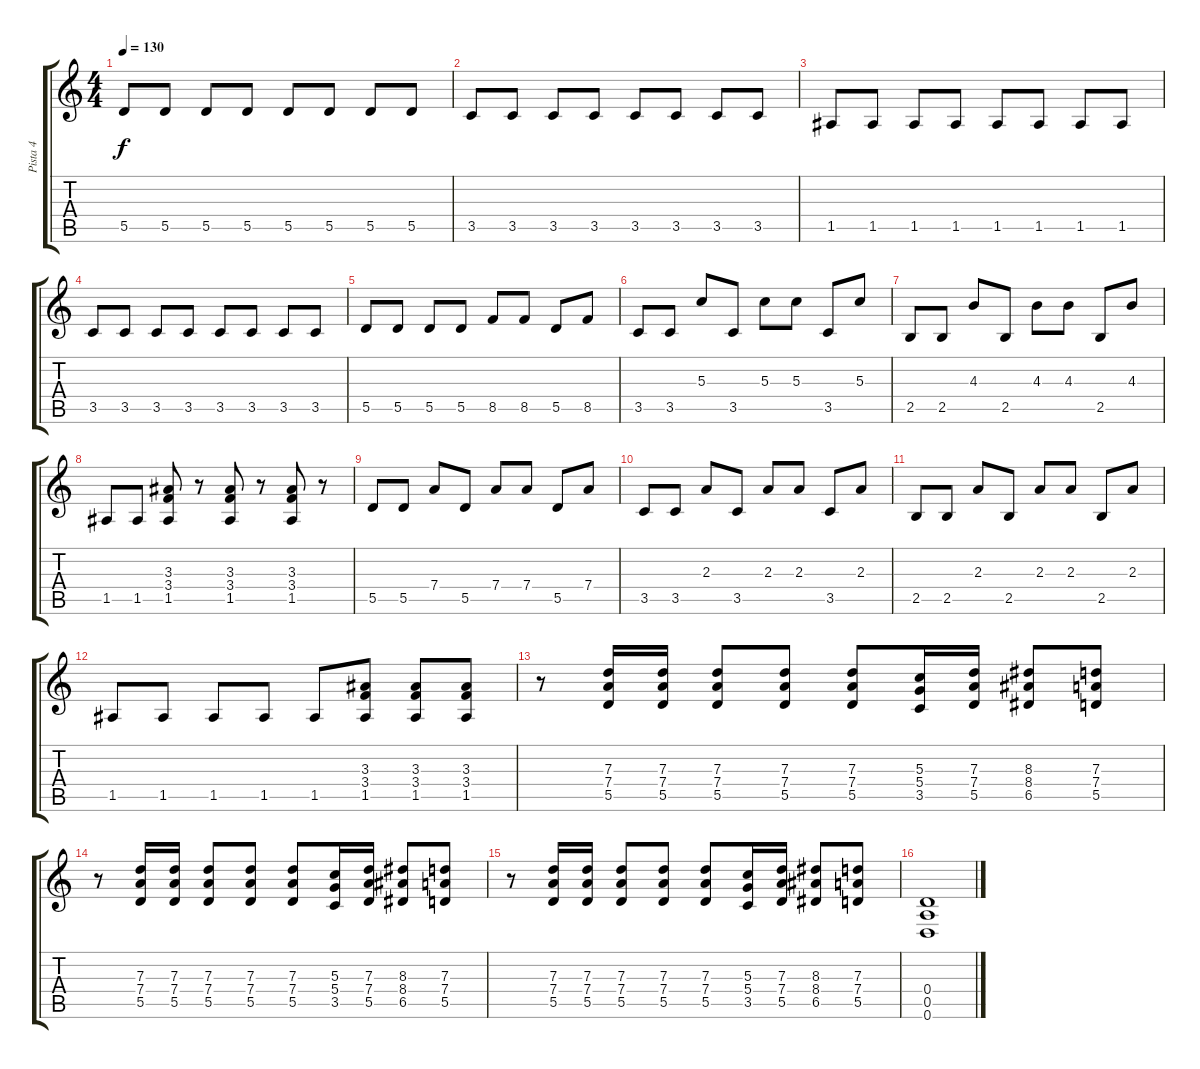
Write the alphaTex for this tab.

\track ("Pista 4" "Pista 4") {instrument distortionguitar}
\staff {score tabs}
\tuning (E4 B3 G3 D3 A2 D2) {hide}
\ts (4 4)
\tempo 130
\clef g2
\ks c
5.5.8{dy f} 5.5.8 5.5.8 5.5.8 5.5.8 5.5.8 5.5.8 5.5.8 |
3.5.8 3.5.8 3.5.8 3.5.8 3.5.8 3.5.8 3.5.8 3.5.8 |
1.5.8 1.5.8 1.5.8 1.5.8 1.5.8 1.5.8 1.5.8 1.5.8 |
3.5.8 3.5.8 3.5.8 3.5.8 3.5.8 3.5.8 3.5.8 3.5.8 |
5.5.8 5.5.8 5.5.8 5.5.8 8.5.8 8.5.8 5.5.8 8.5.8 |
3.5.8 3.5.8 5.3.8 3.5.8 5.3.8 5.3.8 3.5.8 5.3.8 |
2.5.8 2.5.8 4.3.8 2.5.8 4.3.8 4.3.8 2.5.8 4.3.8 |
1.5.8 1.5.8 (3.3 3.4 1.5).8 r.8 (3.3 3.4 1.5).8 r.8 (3.3 3.4 1.5).8 r.8 |
5.5.8 5.5.8 7.4.8 5.5.8 7.4.8 7.4.8 5.5.8 7.4.8 |
3.5.8 3.5.8 2.3.8 3.5.8 2.3.8 2.3.8 3.5.8 2.3.8 |
2.5.8 2.5.8 2.3.8 2.5.8 2.3.8 2.3.8 2.5.8 2.3.8 |
1.5.8 1.5.8 1.5.8 1.5.8 1.5.8 (3.3 3.4 1.5).8 (3.3 3.4 1.5).8 (3.3 3.4 1.5).8 |
r.8 (7.3 7.4 5.5).16 (7.3 7.4 5.5).16 (7.3 7.4 5.5).8 (7.3 7.4 5.5).8 (7.3 7.4 5.5).8 (5.3 5.4 3.5).16 (7.3 7.4 5.5).16 (8.3 8.4 6.5).8 (7.3 7.4 5.5).8 |
r.8 (7.3 7.4 5.5).16 (7.3 7.4 5.5).16 (7.3 7.4 5.5).8 (7.3 7.4 5.5).8 (7.3 7.4 5.5).8 (5.3 5.4 3.5).16 (7.3 7.4 5.5).16 (8.3 8.4 6.5).8 (7.3 7.4 5.5).8 |
r.8 (7.3 7.4 5.5).16 (7.3 7.4 5.5).16 (7.3 7.4 5.5).8 (7.3 7.4 5.5).8 (7.3 7.4 5.5).8 (5.3 5.4 3.5).16 (7.3 7.4 5.5).16 (8.3 8.4 6.5).8 (7.3 7.4 5.5).8 |
(0.4 0.5 0.6).1
